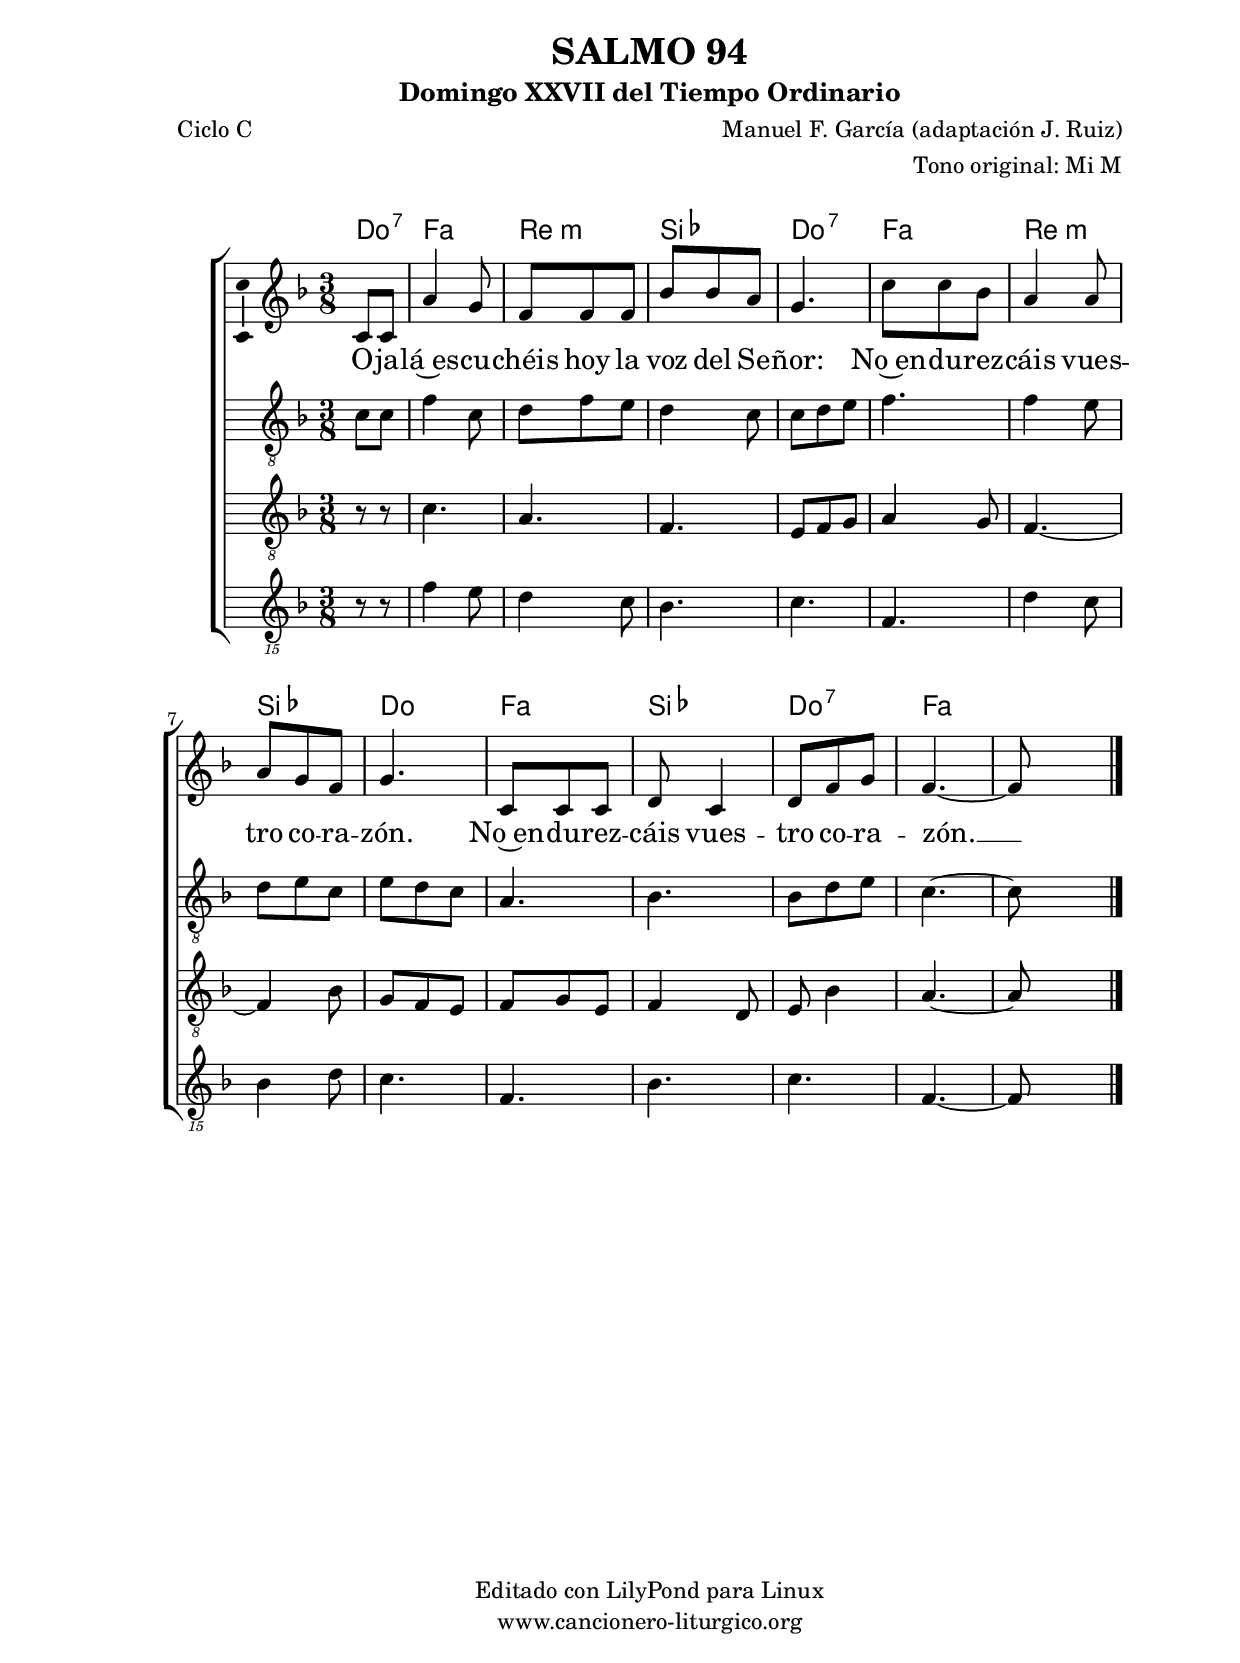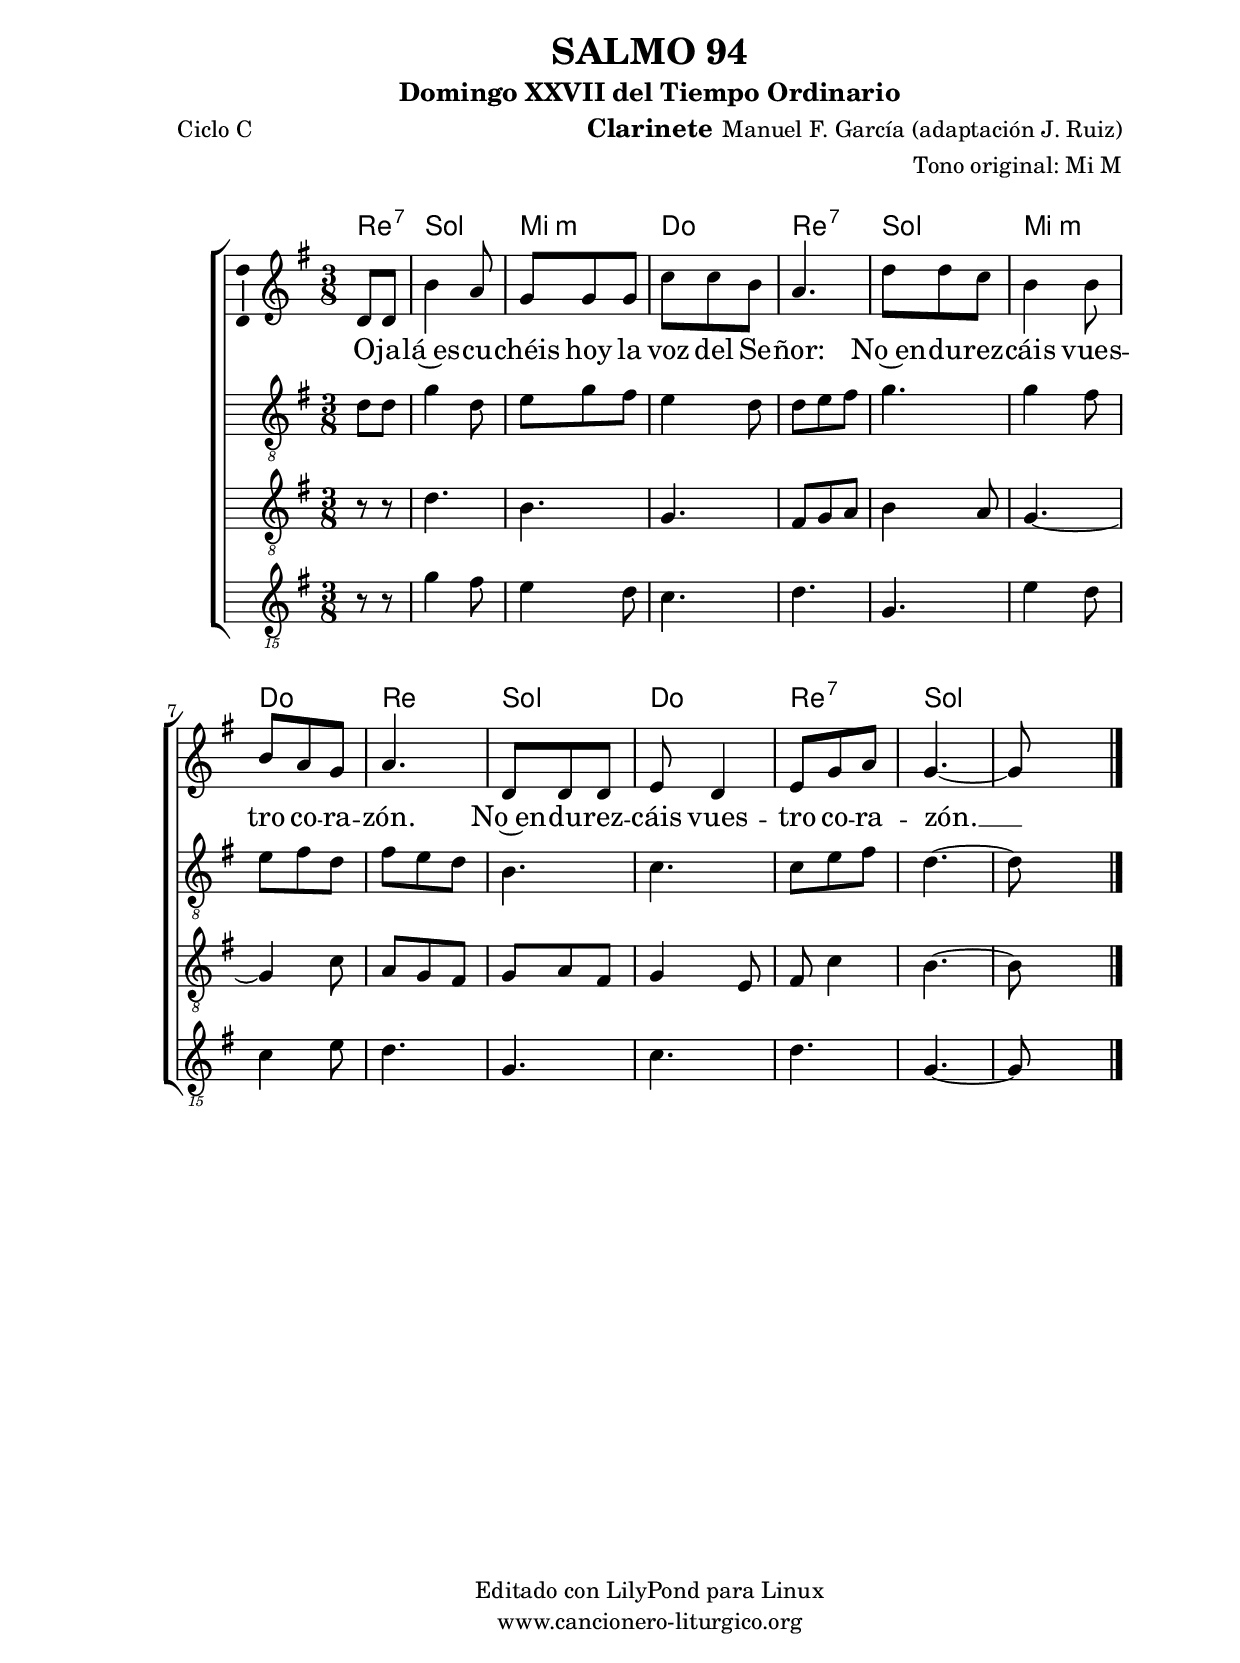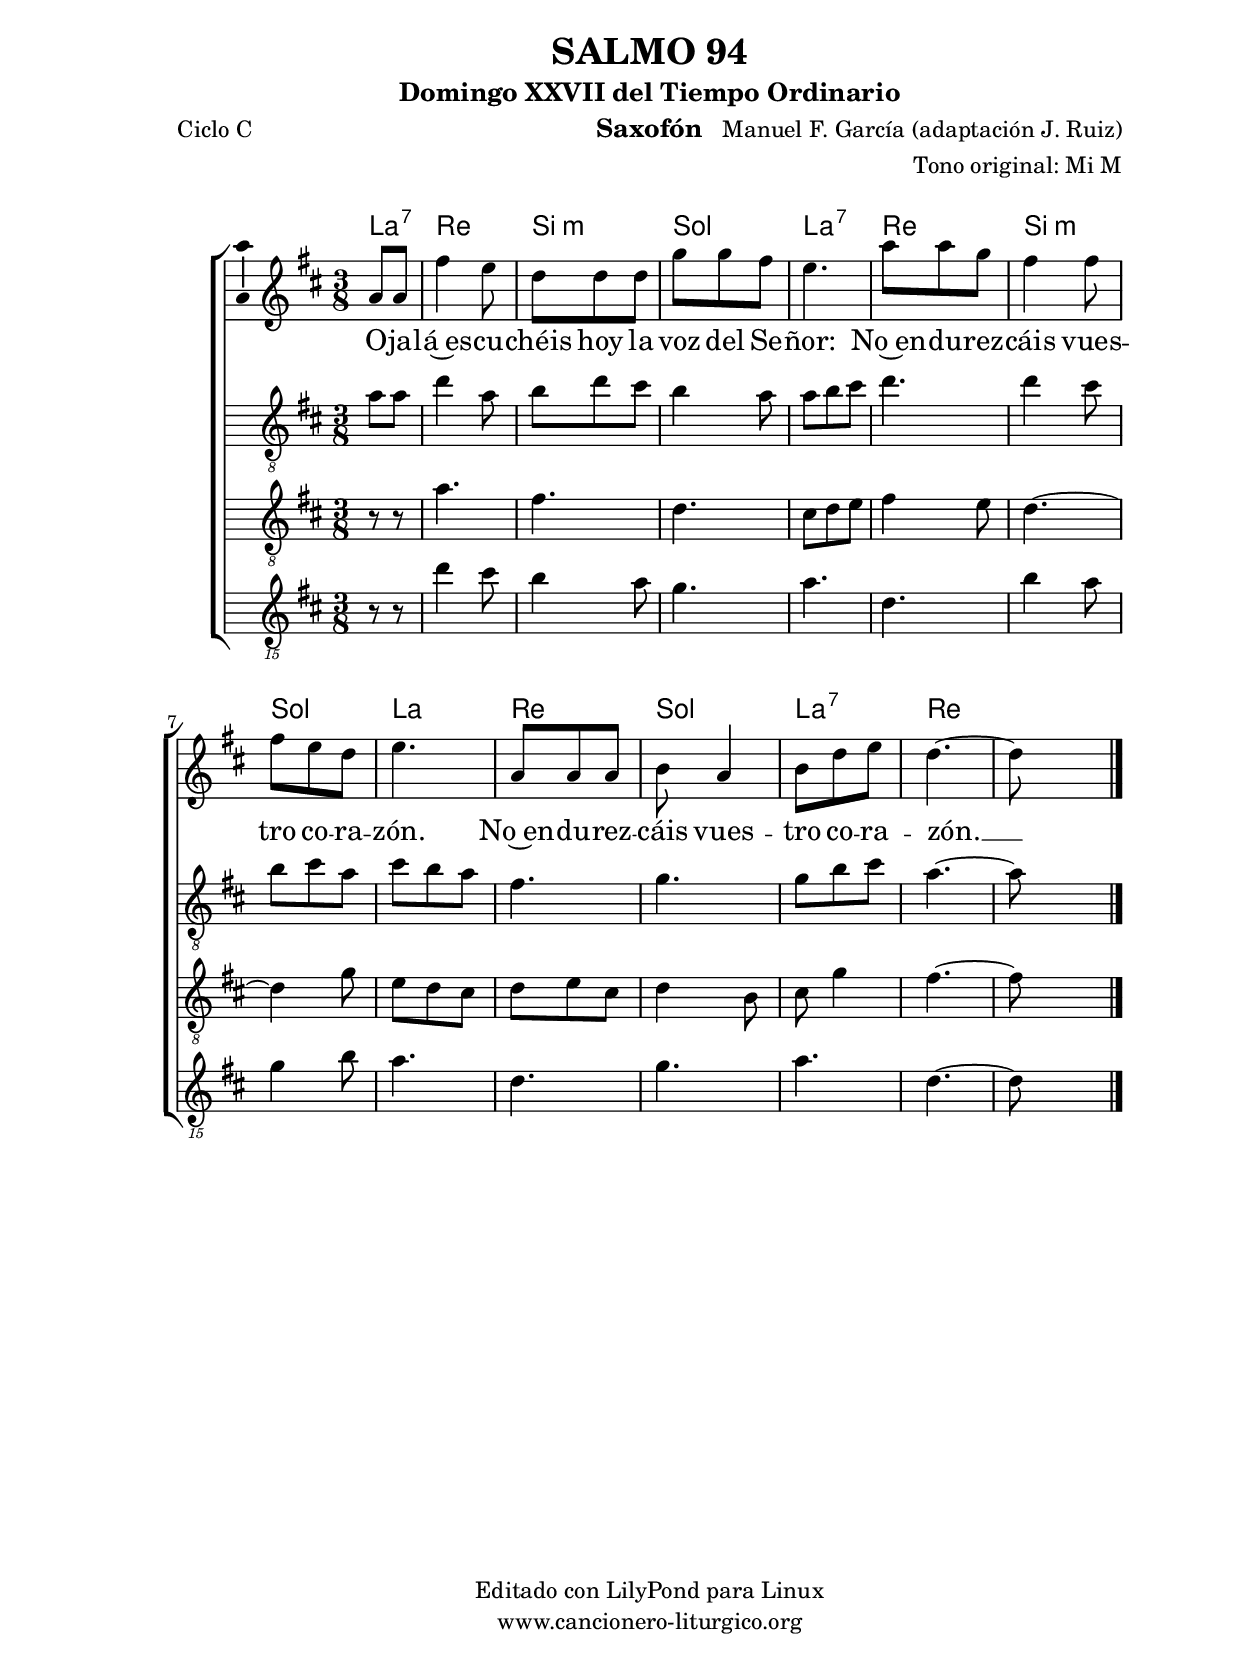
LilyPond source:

%
%para convertir .midi en .wav:
%timidity filename.midi -Ow -o finename.wav
%
%
%Para convertir de .wav a .mp3:
%lame -h -m j filename.wav
%
%
%para escuchar el midi:
%timidity nombrefichero.midi
%


%versión de lilypond para la que se ha escrito esta partitura:
\version "2.16.0"

	%Tamaño papel
	#(set-default-paper-size "a4")
	%Tamaño partitura
	#(set-global-staff-size 20)
	%No responde al pulsar sobre una nota
	#(ly:set-option 'point-and-click #f)

%parámetros del encabezamiento:
\header {
	title = "SALMO 94"
	subtitle = "Domingo XXVII del Tiempo Ordinario"
	composer = "Manuel F. García (adaptación J. Ruiz)"
	poet = "Ciclo C"
	meter = ""
	arranger = "Tono original: Mi M"
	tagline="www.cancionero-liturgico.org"
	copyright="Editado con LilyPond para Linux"
	}

%parámetros asociados al papel:
\paper  {
	oddHeaderMarkup = \markup {\fill-line { \on-the-fly #not-first-page \fromproperty #'header:title \on-the-fly #not-first-page \fromproperty #'header:composer }}
	evenHeaderMarkup = \markup {\fill-line { \fromproperty #'header:composer \fromproperty #'header:title }}
	#(set-paper-size "a4")
	print-page-number = ##f
	first-page-number = 1
	print-first-page-number = ##f
%	head-separation = 3.0 \cm
	top-margin = 2.0 \cm
	bottom-margin = 0.5\cm
%%%	bottom-margin = -1.0\cm
	left-margin = 3.0 \cm
	line-width = 16.0 \cm 
	indent = 8\mm
	interscoreline = 2.\mm
	between-system-space = 15\mm
%	para que las partituras no llenen la hoja:
	ragged-bottom = ##t
%	idem para la última hoja:
	ragged-last-bottom = ##f
%	para que las partituras llenen el ancho del papel:
	ragged-last = ##f
	after-title-space = 2.5 \cm
%page-count=1
%system-count=8

	%Flexible Vertical Spacing
%	markup-markup-spacing =
%	#'((basic-distance . 15) (minimum-distance . 15) (padding . 3))
	markup-system-spacing =
	#'((basic-distance . 15) (minimum-distance . 15) (padding . 3))
	system-system-spacing =
	#'((basic-distance . 15) (minimum-distance . 15) (padding . 3))
	score-system-spacing =
	#'((basic-distance . 15) (minimum-distance . 15) (padding . 5))
%	top-system-spacing = % header
%	#'((basic-distance . 8) (minimum-distance . 0) (padding . 3))
%	top-markup-spacing =
%	#'((basic-distance . 20) (minimum-distance . 20) (padding . 3))
	last-bottom-spacing = % footer
	#'((basic-distance . 5) (minimum-distance . 5) (padding . 3))
%	score-markup-spacing =
%	#'((basic-distance . 16) (minimum-distance . 13) (padding . 3))

	}


%parámetros que afectan a toda la partitura:
global =  {
	%clave de sol (G):
	\clef G
	%armadura:
	\transpose e f
	\key e \major
	\tempo 4=90
	\set Score.tempoHideNote = ##t
	}


acordes = {
	\italianChords
	\chordmode {
	\transpose e f
{
b4:7
e4. cis:m a b:7 e cis:m a b e a b:7 e s
	}
	}
}


melodia = 
	\transpose e f
{
	\relative c'{
	\time 3/8

\partial 4
b8 b
gis'4 fis8
e8 e e
a8 a gis8
fis4.
b8 b a
gis4 gis8
gis8 fis e
fis4.
b,8 b b
cis8 b4
cis8 e fis
e4.~
e8 s4

	\bar "|."
	}
	}

melodiados = 
	\transpose e f
{
	\relative c'{
	\time 3/8

\clef "G_8"
b8 b
e4 b8
cis8 e dis
cis4 b8
b8 cis dis
e4.
e4 dis8
cis8 dis b
dis8 cis b
gis4.
a4.
a8 cis dis
b4.~
b8 s4

	\bar "|."
	}
	}

melodiatres = 
	\transpose e f
{
	\relative c'{
	\time 3/8
%\clef F
\clef "G_8"
r8 r
b4.
gis4.
e4.
dis8 e fis
gis4 fis8
e4.~
e4 a8 fis8 e dis
e8 fis dis
e4 cis8
dis8 a'4 gis4.~
gis8 s4

	\bar "|."
	}
	}

melodiacuatro = 
	\transpose e f
{
	\relative c{
	\time 3/8
%\clef F
\clef "G_15"
r8 r
e4 dis8
cis4 b8
a4.
b4.
e,4.
cis'4 b8
a4 cis8
b4.
e,4.
a4.
b4.
e,4.~
e8 s4

	\bar "|."
	}
	}

texto = \lyricmode {
O -- ja -- lá~es -- cu -- chéis hoy la voz del Se -- ñor: No~en -- du -- rez -- cáis vues -- tro co -- ra -- zón. No~en -- du -- rez -- cáis vues -- tro co -- ra -- zón. __
	}


acordesStaff = \context ChordNames = acordesStaff <<
	\set chordChanges = ##t
	\acordes
	>>


vozStaff = \context Voice = vozStaff
\with {\consists "Ambitus_engraver"}
<<
%	\set Staff.instrumentName = ""
%	\set Staff.shortInstrumentName = ""
%	\set Staff.midiInstrument = #"clarinet"
%	\set Staff.midiInstrument = #"cello"
%	\set Staff.midiInstrument = #"flute"
	\set Staff.midiInstrument = #"electric guitar (jazz)"
%	\set Staff.midiInstrument = #"english horn"
%	\set Staff.midiInstrument = #"violin"
%	\set Staff.midiInstrument = #"glockenspiel"
	\set Staff.midiMinimumVolume = #0.7
	\set Staff.midiMaximumVolume = #0.9
	\global
	\melodia
	>>

vozdosStaff = \context Voice = vozdosStaff
<<
%	\set Staff.instrumentName = "Clarinete 1"
%	\set Staff.shortInstrumentName = "C"
	\override Staff.StaffSymbol #'staff-space = #(magstep -0.35)
	\set Staff.midiInstrument = #"english horn"
	\set Staff.midiMinimumVolume = #0.4
	\set Staff.midiMaximumVolume = #0.5
	\global
	\melodiados
	>>

voztresStaff = \context Voice = voztresStaff
<<
%	\set Staff.instrumentName = "Saxofón"
%	\set Staff.shortInstrumentName = "S"
	\override Staff.StaffSymbol #'staff-space = #(magstep -0.35)
	\set Staff.midiInstrument = #"violin"
	\set Staff.midiMinimumVolume = #0.4
	\set Staff.midiMaximumVolume = #0.5
	\global
	\melodiatres
	>>

vozcuatroStaff = \context Voice = vozcuatroStaff
<<
%	\set Staff.instrumentName = "Saxofón"
%	\set Staff.shortInstrumentName = "S"
	\override Staff.StaffSymbol #'staff-space = #(magstep -0.35)
	\set Staff.midiInstrument = #"violin"
	\set Staff.midiMinimumVolume = #0.4
	\set Staff.midiMaximumVolume = #0.5
	\global
	\melodiacuatro
	>>


textoStaff = \context Lyrics = textoStaff <<
	\lyricsto vozStaff \texto
	>>

\book {
	\score {
		\context ChoirStaff {
%			\override StaffGroup.SystemStartBracket #'collapse-height = #1
%			\override Score.SystemStartBar #'collapse-height = #1
			<<
			\acordesStaff
			\vozStaff
			\textoStaff
			\vozdosStaff
			\voztresStaff
			\vozcuatroStaff
			>>
			}
		\layout {
	    		\context {
				\Lyrics
				\override LyricText #'font-size = #2
				}
	   		 \context {
				\Score
				%fontSize = #3
				\override StaffSymbol #'staff-space = #(magstep +3)
				%\override Beam #'thickness = #0.55
				%\override SpacingSpanner #'spacing-increment = #1.0
				%\override Slur #'height-limit = #1.5
				}
			}
		}
	\score {
		\unfoldRepeats
		\context ChoirStaff {
			<<
			\acordesStaff
			\vozStaff
			\vozdosStaff
			\voztresStaff
			\vozcuatroStaff
			>>
			}
		\midi {
	  		\context {
	  			\Score
				tempoWholesPerMinute = #(ly:make-moment 70 4)
				}
			}
		}
	}

%Partitura para clarinete
#(define output-suffix "C")
\book {
	\header{
		instrument = "Clarinete"
		}
	\score {
		\context ChoirStaff {
%			\override StaffGroup.SystemStartBracket #'collapse-height = #1
%			\override Score.SystemStartBar #'collapse-height = #1
\transpose c d
			<<
			\acordesStaff
			\vozStaff
			\textoStaff
			\vozdosStaff
			\voztresStaff
			\vozcuatroStaff
			>>
			}
		\layout {
	    		\context {
				\Lyrics
				\override LyricText #'font-size = #2
				}
	   		 \context {
				\Score
				%fontSize = #3
				\override StaffSymbol #'staff-space = #(magstep +3)
				%\override Beam #'thickness = #0.55
				%\override SpacingSpanner #'spacing-increment = #1.0
				%\override Slur #'height-limit = #1.5
				}
			}
		}
	}

%Partitura para saxofón
#(define output-suffix "S")
\book {
	\header{
		instrument = "Saxofón"
		}
	\score {
		\context ChoirStaff {
%			\override StaffGroup.SystemStartBracket #'collapse-height = #1
%			\override Score.SystemStartBar #'collapse-height = #1
\transpose c a
			<<
			\acordesStaff
			\vozStaff
			\textoStaff
			\vozdosStaff
			\voztresStaff
			\vozcuatroStaff
			>>
			}
		\layout {
	    		\context {
				\Lyrics
				\override LyricText #'font-size = #2
				}
	   		 \context {
				\Score
				%fontSize = #3
				\override StaffSymbol #'staff-space = #(magstep +3)
				%\override Beam #'thickness = #0.55
				%\override SpacingSpanner #'spacing-increment = #1.0
				%\override Slur #'height-limit = #1.5
				}
			}
		}
	}

